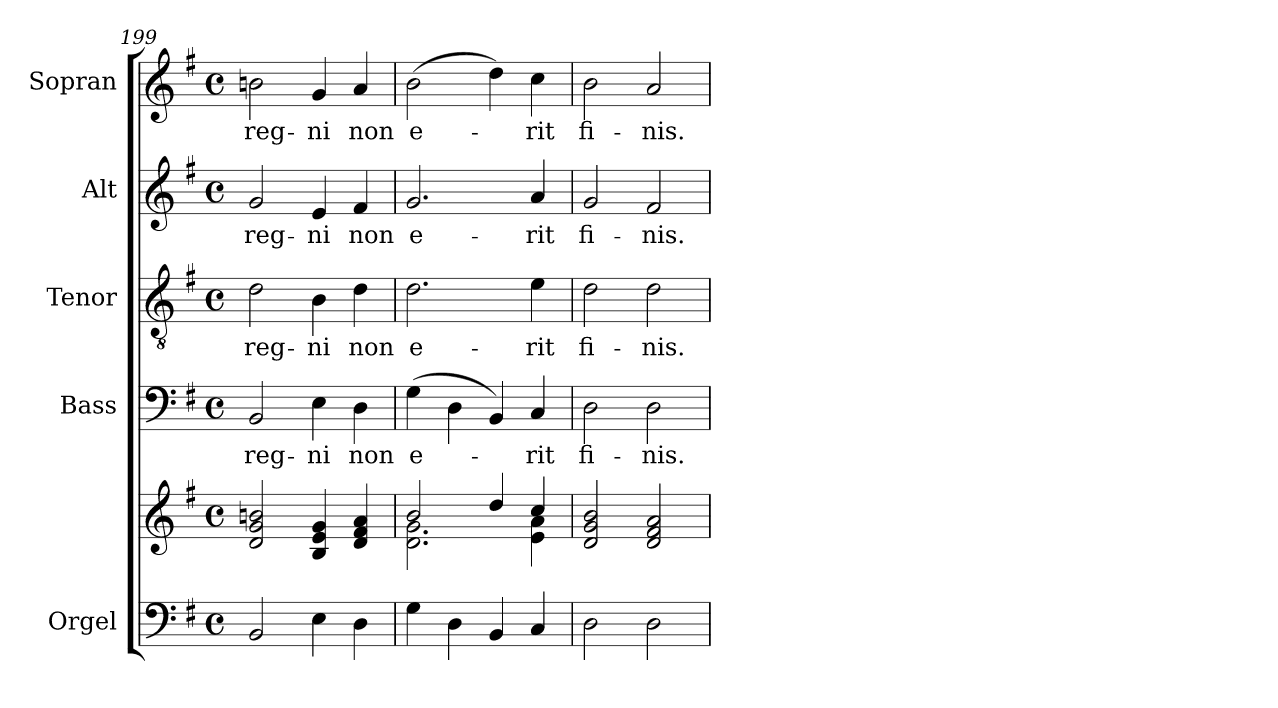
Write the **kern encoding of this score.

**kern	**kern	**kern	**text	**kern	**text	**kern	**text	**kern	**text
*part5	*part5	*part4	*part4	*part3	*part3	*part2	*part2	*part1	*part1
*staff6	*staff5	*staff4	*staff4	*staff3	*staff3	*staff2	*staff2	*staff1	*staff1
*I"Orgel	*	*I"Bass	*	*I"Tenor	*	*I"Alt	*	*I"Sopran	*
*I'Org.	*	*I'B.	*	*I'T.	*	*I'A.	*	*I'S.	*
*clefF4	*clefG2	*clefF4	*	*clefGv2	*	*clefG2	*	*clefG2	*
*k[f#]	*k[f#]	*k[f#]	*	*k[f#]	*	*k[f#]	*	*k[f#]	*
*G:	*G:	*G:	*	*G:	*	*G:	*	*G:	*
*M4/4	*M4/4	*M4/4	*	*M4/4	*	*M4/4	*	*M4/4	*
*met(c)	*met(c)	*met(c)	*	*met(c)	*	*met(c)	*	*met(c)	*
=199	=199	=199	=199	=199	=199	=199	=199	=199	=199
2BB/	2d/ 2g/ 2bn/	2BB/	reg-	2d\	reg-	2g/	reg-	2bn\	reg-
4E\	4B/ 4e/ 4g/	4E\	-ni	4B\	-ni	4e/	-ni	4g/	-ni
4D\	4d/ 4f#/ 4a/	4D\	non	4d\	non	4f#/	non	4a/	non
=200	=200	=200	=200	=200	=200	=200	=200	=200	=200
*	*^	*	*	*	*	*	*	*	*
4G\	2b/	2.d\ 2.g\	(4G\	e-	2.d\	e-	2.g/	e-	(2b\	e-
4D\	.	.	4D\	.	.	.	.	.	.	.
4BB/	4dd/	.	4BB/)	.	.	.	.	.	4dd\)	.
4C/	4cc/	4e\ 4a\	4C/	-rit	4e\	-rit	4a/	-rit	4cc\	-rit
*	*v	*v	*	*	*	*	*	*	*	*
=201	=201	=201	=201	=201	=201	=201	=201	=201	=201
2D\	2d/ 2g/ 2b/	2D\	fi-	2d\	fi-	2g/	fi-	2b\	fi-
2D\	2d/ 2f#/ 2a/	2D\	-nis.	2d\	-nis.	2f#/	-nis.	2a/	-nis.
=	=	=	=	=	=	=	=	=	=
*-	*-	*-	*-	*-	*-	*-	*-	*-	*-
